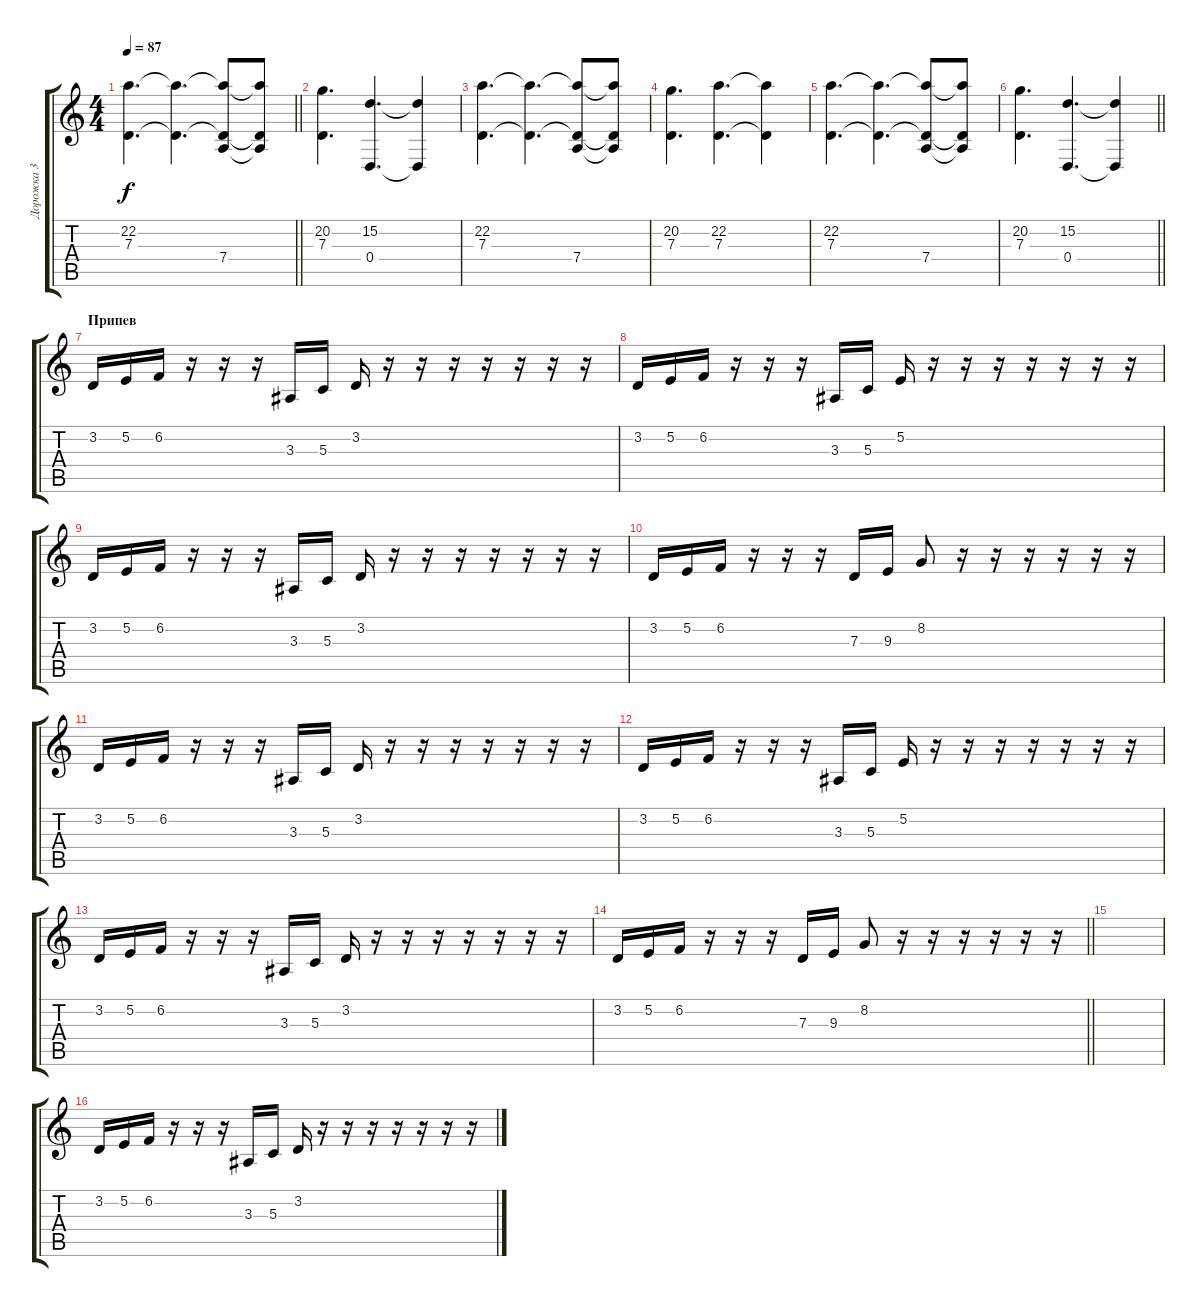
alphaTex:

\track ("Дорожка 3" "Дорожка 3") {instrument stringensemble1}
\staff {score tabs}
\tuning (E4 B3 G3 D3 A2 D2) {hide}
\ts (4 4)
\tempo 87
\clef g2
\barLineRight lightlight
\ks c
(22.2 7.3).4{d dy f volume 9} (22.2{t} 7.3{t}).4{d} (22.2{t} 7.3{t} 7.4).8 (22.2{t} 7.3{t} 7.4{t}).8 |
(20.2 7.3).4{d} (15.2 0.4).4{d} (15.2{t} 0.4{t}).4 |
(22.2 7.3).4{d volume 9} (22.2{t} 7.3{t}).4{d} (22.2{t} 7.3{t} 7.4).8 (22.2{t} 7.3{t} 7.4{t}).8 |
(20.2 7.3).4{d} (22.2 7.3).4{d} (22.2{t} 7.3{t}).4 |
(22.2 7.3).4{d volume 9} (22.2{t} 7.3{t}).4{d} (22.2{t} 7.3{t} 7.4).8 (22.2{t} 7.3{t} 7.4{t}).8 |
\barLineRight lightlight
(20.2 7.3).4{d} (15.2 0.4).4{d} (15.2{t} 0.4{t}).4 |
\section ("" "Припев")
3.2.16{volume 13} 5.2.16 6.2.16 r.16 r.16 r.16 3.3.16 5.3.16 3.2.16 r.16 r.16 r.16 r.16 r.16 r.16 r.16 |
3.2.16 5.2.16 6.2.16 r.16 r.16 r.16 3.3.16 5.3.16 5.2.16 r.16 r.16 r.16 r.16 r.16 r.16 r.16 |
3.2.16 5.2.16 6.2.16 r.16 r.16 r.16 3.3.16 5.3.16 3.2.16 r.16 r.16 r.16 r.16 r.16 r.16 r.16 |
3.2.16 5.2.16 6.2.16 r.16 r.16 r.16 7.3.16 9.3.16 8.2.8 r.16 r.16 r.16 r.16 r.16 r.16 |
3.2.16 5.2.16 6.2.16 r.16 r.16 r.16 3.3.16 5.3.16 3.2.16 r.16 r.16 r.16 r.16 r.16 r.16 r.16 |
3.2.16 5.2.16 6.2.16 r.16 r.16 r.16 3.3.16 5.3.16 5.2.16 r.16 r.16 r.16 r.16 r.16 r.16 r.16 |
3.2.16 5.2.16 6.2.16 r.16 r.16 r.16 3.3.16 5.3.16 3.2.16 r.16 r.16 r.16 r.16 r.16 r.16 r.16 |
\barLineRight lightlight
3.2.16 5.2.16 6.2.16 r.16 r.16 r.16 7.3.16 9.3.16 8.2.8 r.16 r.16 r.16 r.16 r.16 r.16 |
|
3.2.16{volume 13} 5.2.16 6.2.16 r.16 r.16 r.16 3.3.16 5.3.16 3.2.16 r.16 r.16 r.16 r.16 r.16 r.16 r.16
